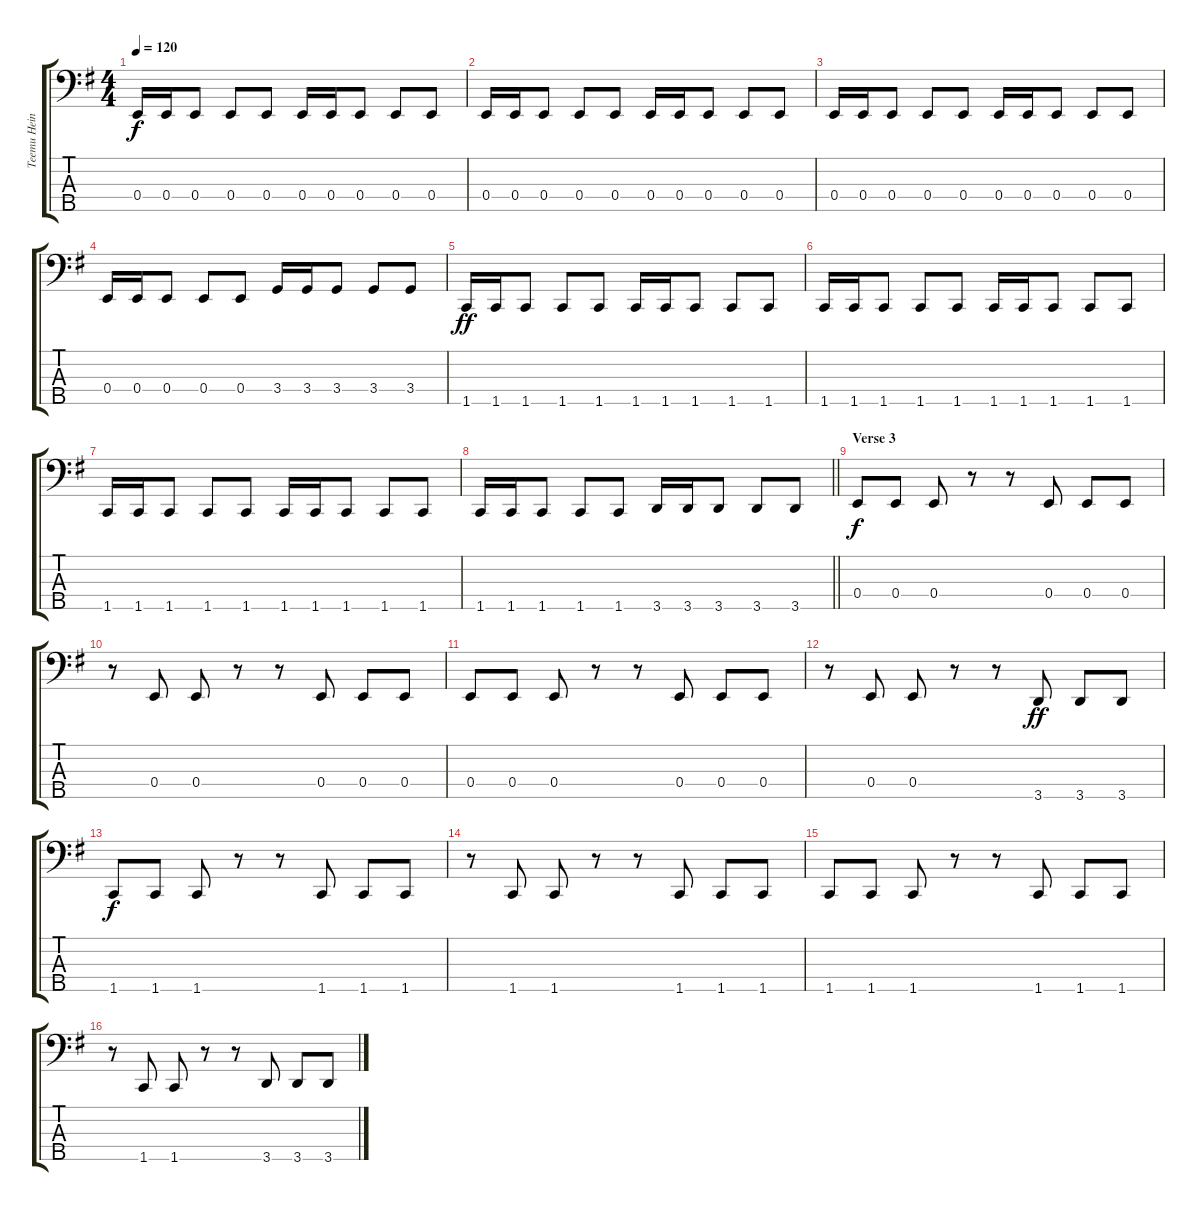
\track ("Teemu Heinola (bass)" "Teemu Hein") {instrument electricbasspick}
\staff {score tabs}
\tuning (G2 D2 A1 E1 B0) {hide}
\ts (4 4)
\tempo 120
\clef f4
\ks eminor
0.4.16{dy f} 0.4.16 0.4.8 0.4.8 0.4.8 0.4.16 0.4.16 0.4.8 0.4.8 0.4.8 |
0.4.16 0.4.16 0.4.8 0.4.8 0.4.8 0.4.16 0.4.16 0.4.8 0.4.8 0.4.8 |
0.4.16 0.4.16 0.4.8 0.4.8 0.4.8 0.4.16 0.4.16 0.4.8 0.4.8 0.4.8 |
0.4.16 0.4.16 0.4.8 0.4.8 0.4.8 3.4.16 3.4.16 3.4.8 3.4.8 3.4.8 |
1.5.16{dy ff} 1.5.16 1.5.8 1.5.8 1.5.8 1.5.16 1.5.16 1.5.8 1.5.8 1.5.8 |
1.5.16 1.5.16 1.5.8 1.5.8 1.5.8 1.5.16 1.5.16 1.5.8 1.5.8 1.5.8 |
1.5.16 1.5.16 1.5.8 1.5.8 1.5.8 1.5.16 1.5.16 1.5.8 1.5.8 1.5.8 |
\barLineRight lightlight
1.5.16 1.5.16 1.5.8 1.5.8 1.5.8 3.5.16 3.5.16 3.5.8 3.5.8 3.5.8 |
\section ("" "Verse 3")
0.4.8{dy f} 0.4.8 0.4.8 r.8 r.8 0.4.8 0.4.8 0.4.8 |
r.8 0.4.8 0.4.8 r.8 r.8 0.4.8 0.4.8 0.4.8 |
0.4.8 0.4.8 0.4.8 r.8 r.8 0.4.8 0.4.8 0.4.8 |
r.8 0.4.8 0.4.8 r.8 r.8 3.5.8{dy ff} 3.5.8 3.5.8 |
1.5.8{dy f} 1.5.8 1.5.8 r.8 r.8 1.5.8 1.5.8 1.5.8 |
r.8 1.5.8 1.5.8 r.8 r.8 1.5.8 1.5.8 1.5.8 |
1.5.8 1.5.8 1.5.8 r.8 r.8 1.5.8 1.5.8 1.5.8 |
r.8 1.5.8 1.5.8 r.8 r.8 3.5.8 3.5.8 3.5.8
